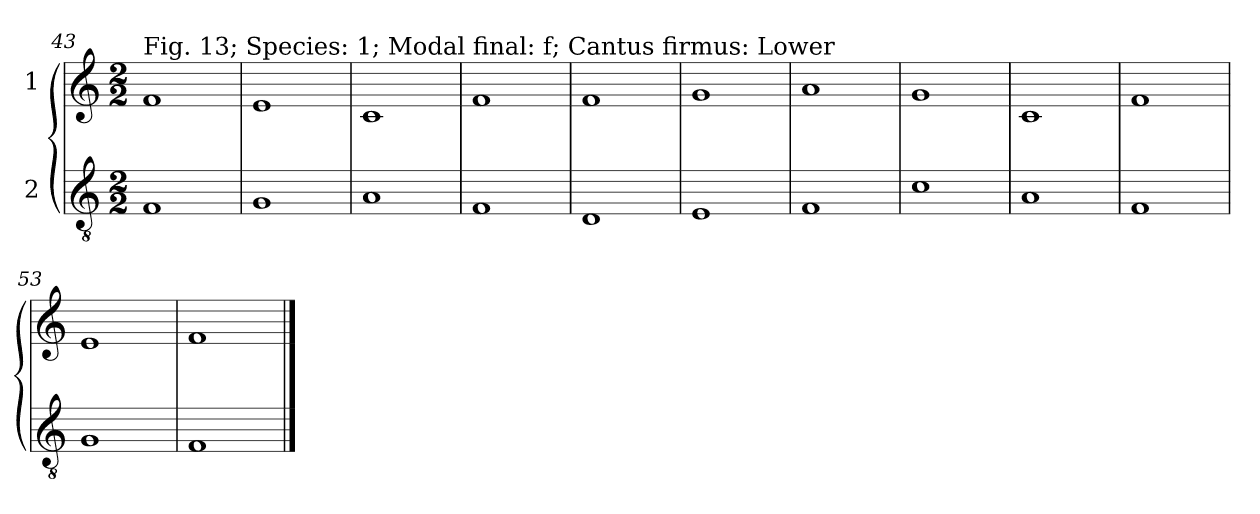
**kern	**kern
*part2	*part1
*staff2	*staff1
*I"2	*I"1
*clefGv2	*clefG2
*k[]	*k[]
*M2/2	*M2/2
=43	=43
!	!LO:TX:a:t=Fig. 13; Species&colon; 1; Modal final&colon; f; Cantus firmus&colon; Lower
1F	1f
=44	=44
1G	1e
=45	=45
1A	1c
=46	=46
1F	1f
=47	=47
1D	1f
=48	=48
1E	1g
=49	=49
1F	1a
=50	=50
1c	1g
=51	=51
1A	1c
=52	=52
1F	1f
=53	=53
1G	1e
=54	=54
1F	1f
==	==
*-	*-
